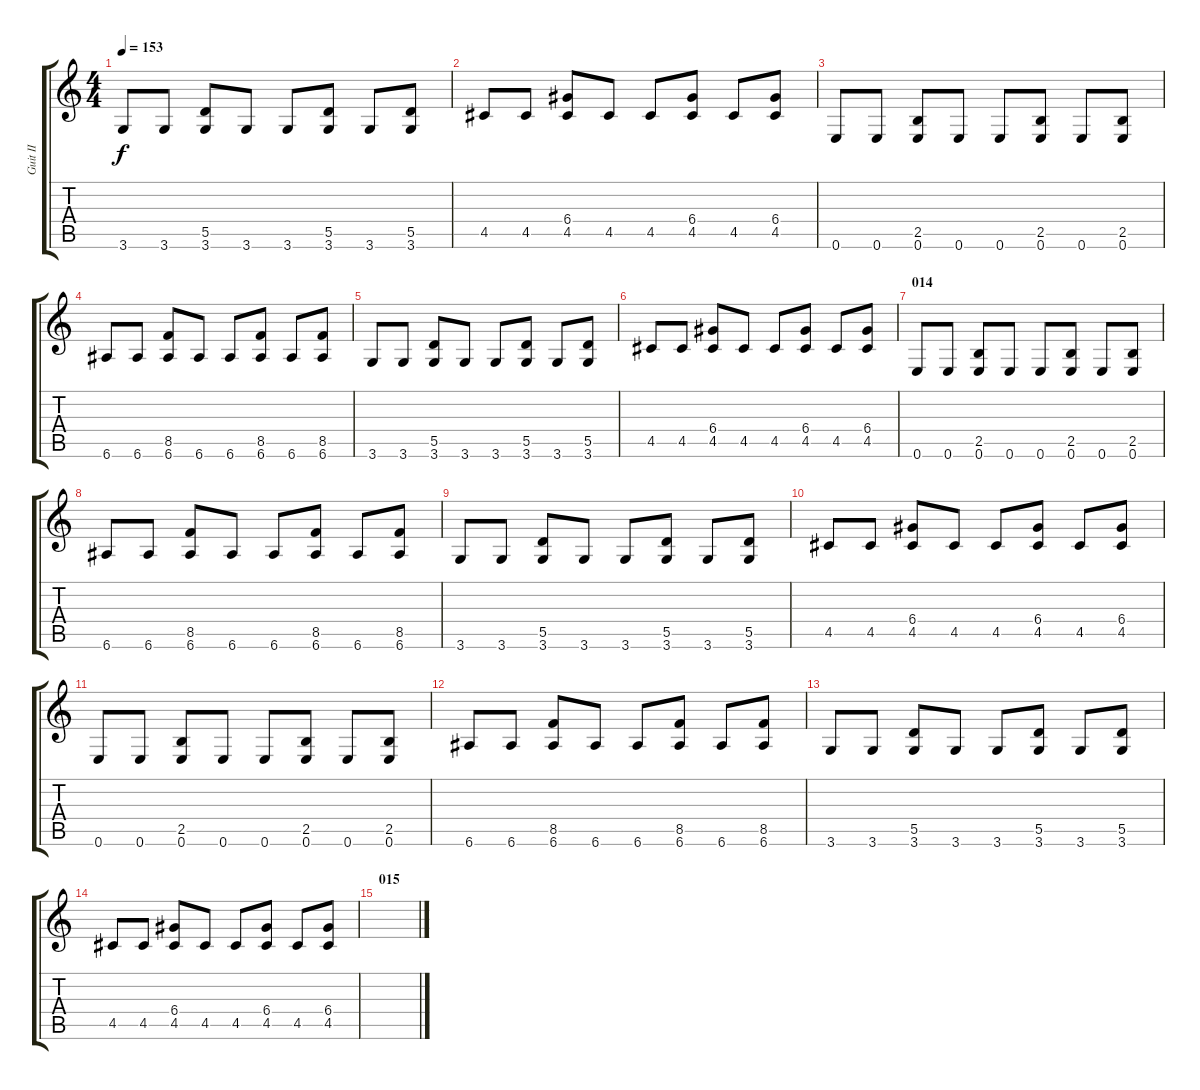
\track ("Guit II" "Guit II") {instrument overdrivenguitar}
\staff {score tabs}
\tuning (E4 B3 G3 D3 A2 E2) {hide}
\ts (4 4)
\tempo 153
\clef g2
\ks c
3.6.8{dy f} 3.6.8 (5.5 3.6).8 3.6.8 3.6.8 (5.5 3.6).8 3.6.8 (5.5 3.6).8 |
4.5.8 4.5.8 (6.4 4.5).8 4.5.8 4.5.8 (6.4 4.5).8 4.5.8 (6.4 4.5).8 |
0.6.8 0.6.8 (2.5 0.6).8 0.6.8 0.6.8 (2.5 0.6).8 0.6.8 (2.5 0.6).8 |
6.6.8 6.6.8 (8.5 6.6).8 6.6.8 6.6.8 (8.5 6.6).8 6.6.8 (8.5 6.6).8 |
3.6.8 3.6.8 (5.5 3.6).8 3.6.8 3.6.8 (5.5 3.6).8 3.6.8 (5.5 3.6).8 |
4.5.8 4.5.8 (6.4 4.5).8 4.5.8 4.5.8 (6.4 4.5).8 4.5.8 (6.4 4.5).8 |
\section ("" "014")
0.6.8 0.6.8 (2.5 0.6).8 0.6.8 0.6.8 (2.5 0.6).8 0.6.8 (2.5 0.6).8 |
6.6.8 6.6.8 (8.5 6.6).8 6.6.8 6.6.8 (8.5 6.6).8 6.6.8 (8.5 6.6).8 |
3.6.8 3.6.8 (5.5 3.6).8 3.6.8 3.6.8 (5.5 3.6).8 3.6.8 (5.5 3.6).8 |
4.5.8 4.5.8 (6.4 4.5).8 4.5.8 4.5.8 (6.4 4.5).8 4.5.8 (6.4 4.5).8 |
0.6.8 0.6.8 (2.5 0.6).8 0.6.8 0.6.8 (2.5 0.6).8 0.6.8 (2.5 0.6).8 |
6.6.8 6.6.8 (8.5 6.6).8 6.6.8 6.6.8 (8.5 6.6).8 6.6.8 (8.5 6.6).8 |
3.6.8 3.6.8 (5.5 3.6).8 3.6.8 3.6.8 (5.5 3.6).8 3.6.8 (5.5 3.6).8 |
4.5.8 4.5.8 (6.4 4.5).8 4.5.8 4.5.8 (6.4 4.5).8 4.5.8 (6.4 4.5).8 |
\section ("" "015")
